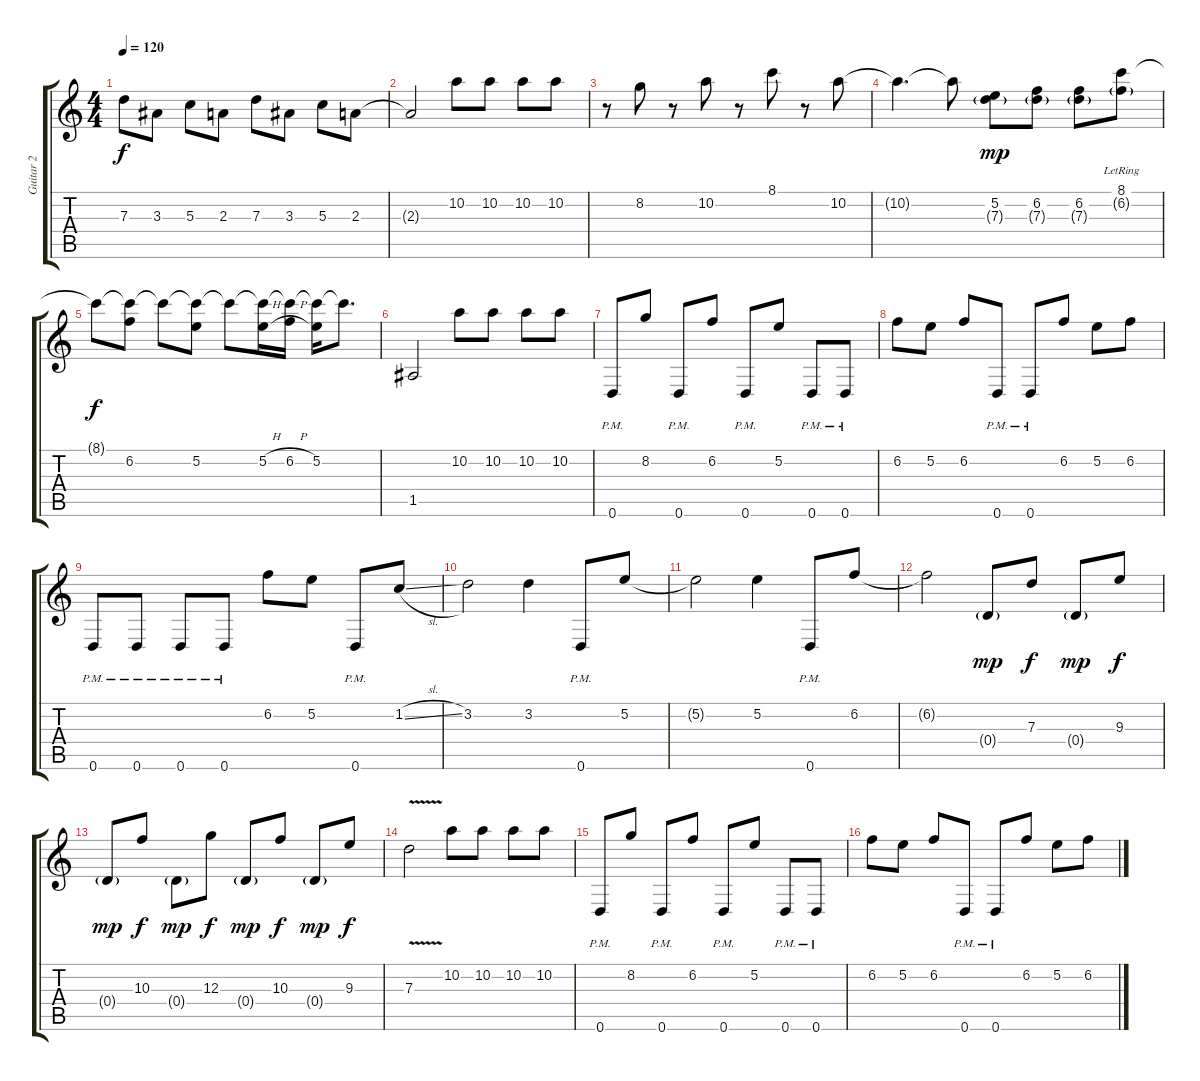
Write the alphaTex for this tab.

\track ("Guitar 2" "Guitar 2") {instrument distortionguitar}
\staff {score tabs}
\tuning (E4 B3 G3 D3 A2 D2) {hide}
\ts (4 4)
\tempo 120
\clef g2
\ks c
7.3.8{dy f} 3.3.8 5.3.8 2.3.8 7.3.8 3.3.8 5.3.8 2.3.8 |
2.3{t}.2 10.2.8 10.2.8 10.2.8 10.2.8 |
r.8 8.2.8 r.8 10.2.8 r.8 8.1.8 r.8 10.2.8 |
10.2{t}.4{d} 10.2{t}.8 (5.2 7.3{g}).8{dy mp} (6.2 7.3{g}).8 (6.2 7.3{g}).8 (8.1{lr} 6.2{g}).8 |
8.1{t}.8{dy f} (8.1{t} 6.2).8 8.1{t}.8 (8.1{t} 5.2).8 8.1{t}.8 (8.1{t} 5.2{h}).16 (8.1{t} 6.2{h}).16 (8.1{t} 5.2).16 8.1{t}.8{d} |
1.5.2{instrument distortionguitar} 10.2.8 10.2.8 10.2.8 10.2.8 |
0.6{pm}.8 8.2.8 0.6{pm}.8 6.2.8 0.6{pm}.8 5.2.8 0.6{pm}.8 0.6{pm}.8 |
6.2.8 5.2.8 6.2.8 0.6{pm}.8 0.6{pm}.8 6.2.8 5.2.8 6.2.8 |
0.6{pm}.8 0.6{pm}.8 0.6{pm}.8 0.6{pm}.8 6.2.8 5.2.8 0.6{pm}.8 1.2{sl}.8 |
3.2.2 3.2.4 0.6{pm}.8 5.2.8 |
5.2{t}.2 5.2.4 0.6{pm}.8 6.2.8 |
6.2{t}.2 0.4{g}.8{dy mp} 7.3.8{dy f} 0.4{g}.8{dy mp} 9.3.8{dy f} |
0.4{g}.8{dy mp} 10.3.8{dy f} 0.4{g}.8{dy mp} 12.3.8{dy f} 0.4{g}.8{dy mp} 10.3.8{dy f} 0.4{g}.8{dy mp} 9.3.8{dy f} |
7.3{v}.2 10.2.8 10.2.8 10.2.8 10.2.8 |
0.6{pm}.8 8.2.8 0.6{pm}.8 6.2.8 0.6{pm}.8 5.2.8 0.6{pm}.8 0.6{pm}.8 |
6.2.8 5.2.8 6.2.8 0.6{pm}.8 0.6{pm}.8 6.2.8 5.2.8 6.2.8
